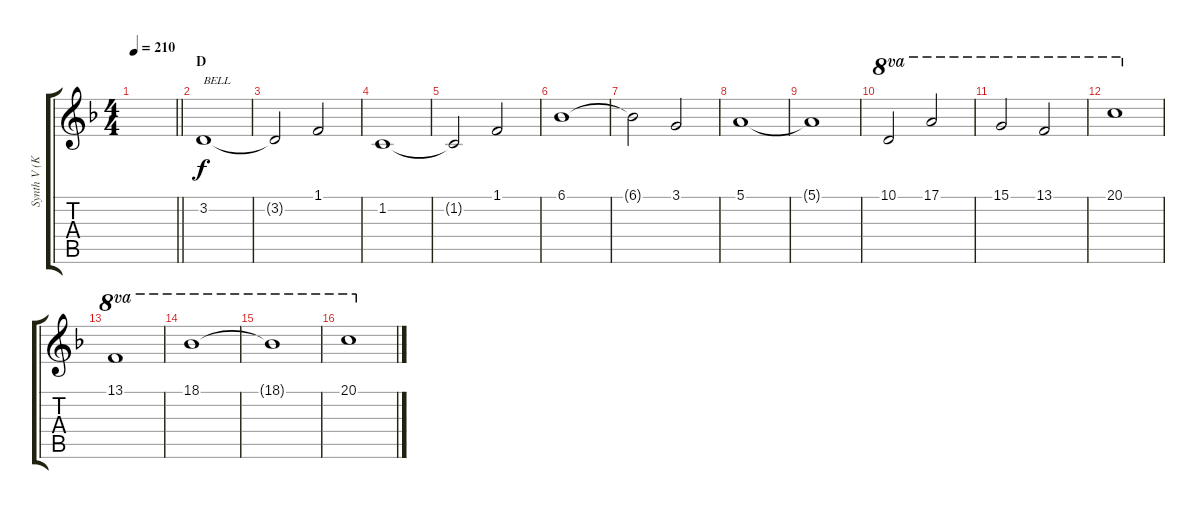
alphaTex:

\track ("Synth V (Kotobuki Tsumugi)" "Synth V (K") {instrument tubularbells}
\staff {score tabs}
\tuning (E4 B3 G3 D3 A2 E2) {hide}
\ts (4 4)
\tempo 210
\clef g2
\barLineRight lightlight
\ks f
|
\section ("" "D")
3.2.1{txt "BELL" instrument tubularbells} |
3.2{t}.2 1.1.2 |
1.2.1 |
1.2{t}.2 1.1.2 |
6.1.1 |
6.1{t}.2 3.1.2 |
5.1.1 |
5.1{t}.1 |
10.1.2{ot 8va} 17.1.2{ot 8va} |
15.1.2{ot 8va} 13.1.2{ot 8va} |
20.1.1{ot 8va} |
13.1.1{ot 8va} |
18.1.1{ot 8va} |
18.1{t}.1{ot 8va} |
20.1.1{ot 8va}
